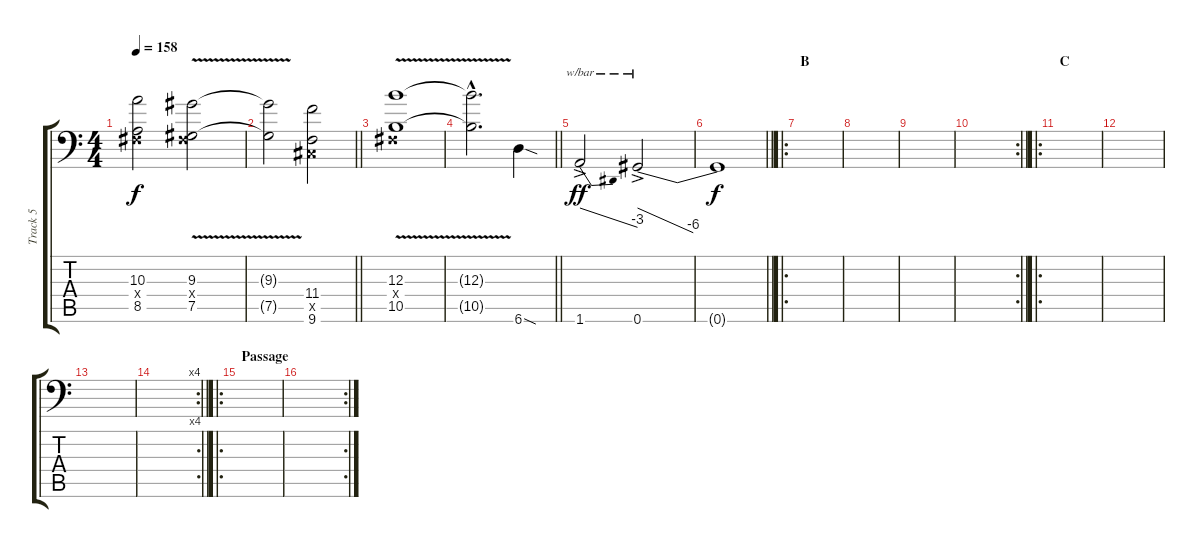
\track ("Track 5" "Track 5") {instrument distortionguitar}
\staff {score tabs}
\tuning (Ab3 Eb3 B2 Gb2 Db2 Ab1) {hide}
\ts (4 4)
\tempo 158
\clef f4
\ks c
(10.3 0.4{x} 8.5).2{dy f} (9.3{v} 0.4{x} 7.5{v}).2 |
\barLineRight lightlight
(9.3{t} 7.5{t}).2 (11.4 0.5{x} 9.6).2 |
(12.3{v} 0.4{x} 10.5{v}).1 |
\barLineRight lightlight
(12.3{hac t} 10.5{hac t}).2{d} 6.6{sod}.4 |
1.6{ac}.2{tbe (dive default 0 0 60 -12) dy ff} 0.6{ac}.2{tbe (dive default 0 0 60 -24)} |
\barLineRight lightlight
0.6{t}.1{dy f} |
\ro
\section ("" "B")
|
|
|
\rc 2
\barLineRight lightlight
|
\ro
\section ("" "C")
|
|
|
\rc 4
\barLineRight lightlight
|
\ro
\section ("" "Passage")
|
\rc 2
